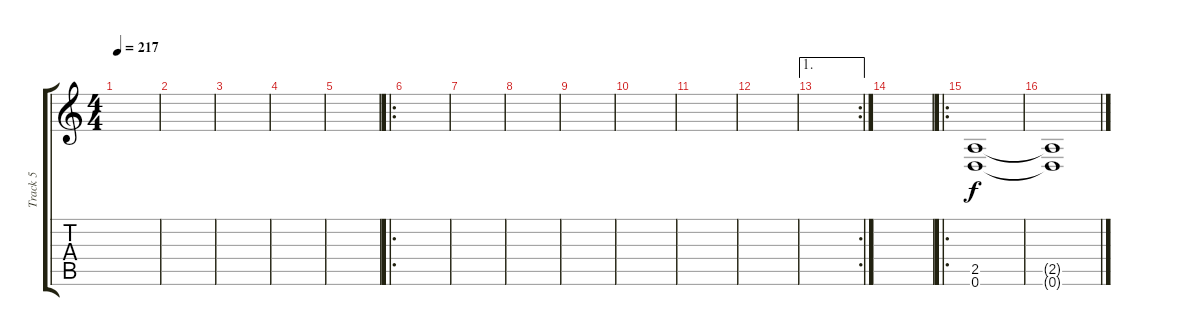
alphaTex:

\track ("Track 5" "Track 5") {instrument distortionguitar}
\staff {score tabs}
\tuning (D4 A3 F3 C3 G2 D2) {hide}
\ts (4 4)
\tempo 217
\clef g2
\ks c
|
|
|
|
|
\ro
|
|
|
|
|
|
|
\ae 1
\rc 2
|
|
\ro
(2.5 0.6).1 |
(2.5{t} 0.6{t}).1
